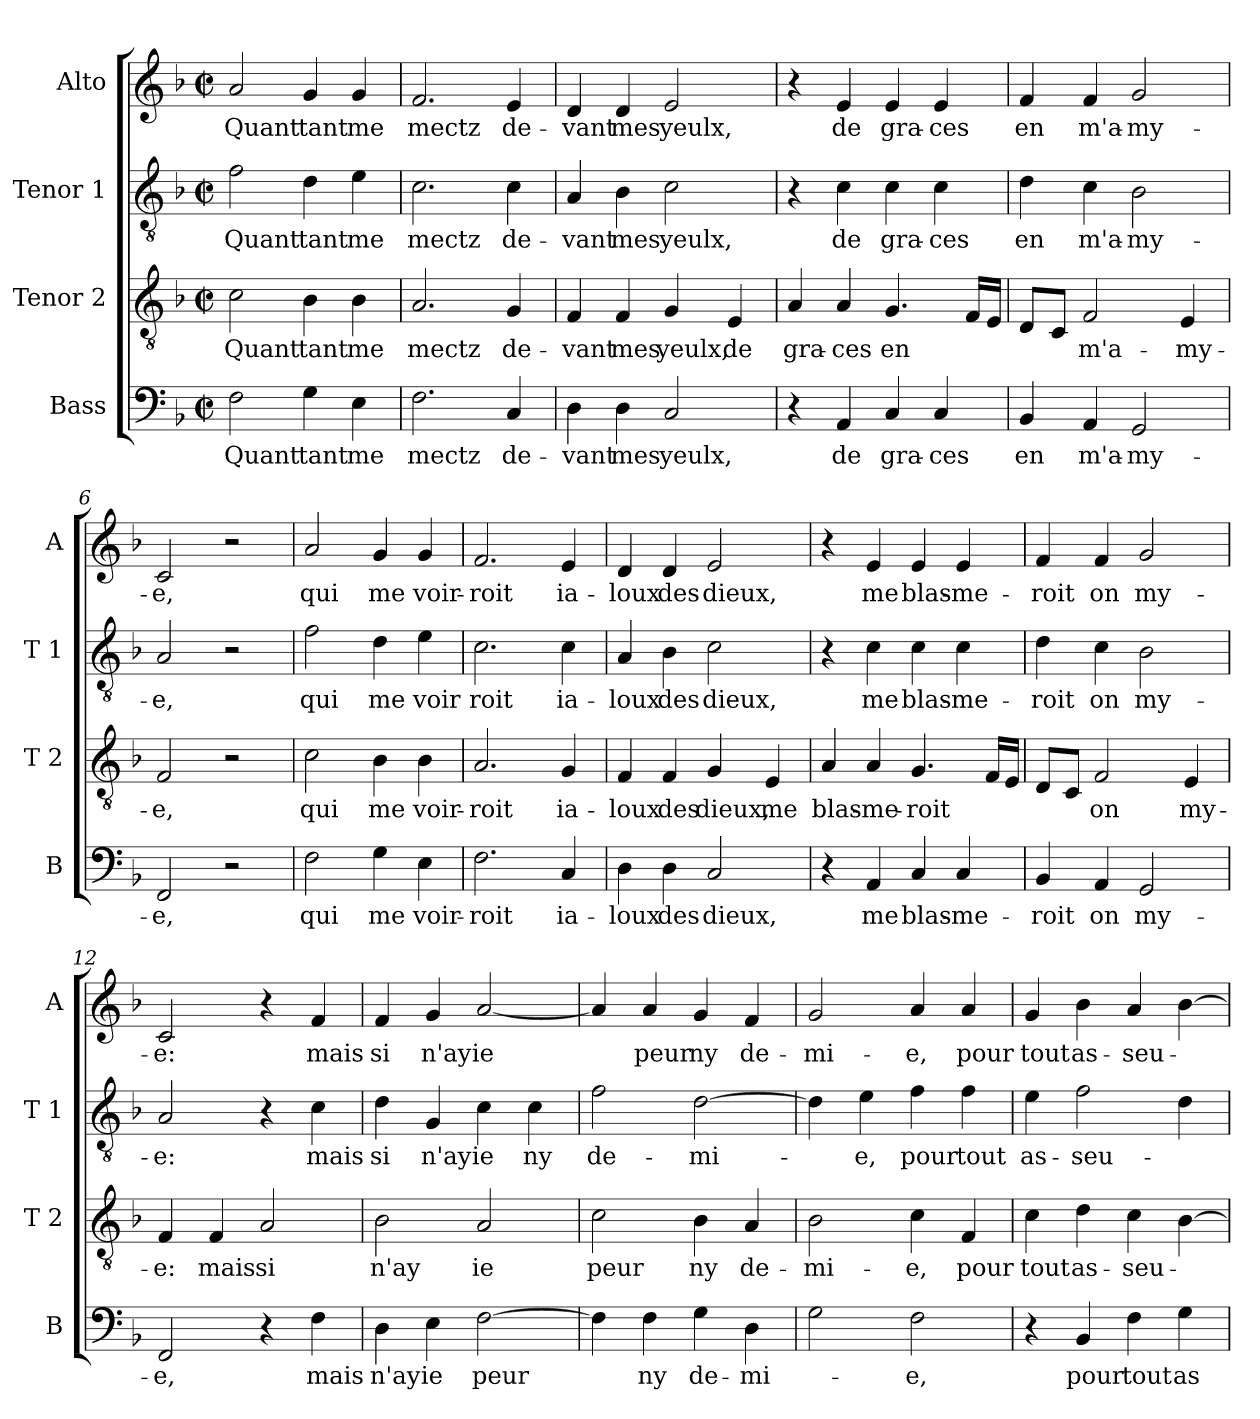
**kern	**text	**kern	**text	**kern	**text	**kern	**text
*part4	*part4	*part3	*part3	*part2	*part2	*part1	*part1
*staff4	*staff4	*staff3	*staff3	*staff2	*staff2	*staff1	*staff1
*I"Bass	*	*I"Tenor 2	*	*I"Tenor 1	*	*I"Alto	*
*I'B	*	*I'T 2	*	*I'T 1	*	*I'A	*
*clefF4	*	*clefGv2	*	*clefGv2	*	*clefG2	*
*k[b-]	*	*k[b-]	*	*k[b-]	*	*k[b-]	*
*F:	*	*F:	*	*F:	*	*F:	*
*M2/2	*	*M2/2	*	*M2/2	*	*M2/2	*
*met(c|)	*	*met(c|)	*	*met(c|)	*	*met(c|)	*
=1	=1	=1	=1	=1	=1	=1	=1
!	!LO:LY:b	!	!LO:LY:b	!	!LO:LY:b	!	!LO:LY:b
2F\	Quant	2c\	Quant	2f\	Quant	2a/	Quant
!	!LO:LY:b	!	!LO:LY:b	!	!LO:LY:b	!	!LO:LY:b
4G\	tant	4B-\	tant	4d\	tant	4g/	tant
!	!LO:LY:b	!	!LO:LY:b	!	!LO:LY:b	!	!LO:LY:b
4E\	me	4B-\	me	4e\	me	4g/	me
=2	=2	=2	=2	=2	=2	=2	=2
!	!LO:LY:b	!	!LO:LY:b	!	!LO:LY:b	!	!LO:LY:b
2.F\	mectz	2.A/	mectz	2.c\	mectz	2.f/	mectz
!	!LO:LY:b	!	!LO:LY:b	!	!LO:LY:b	!	!LO:LY:b
4C/	de-	4G/	de-	4c\	de-	4e/	de-
=3	=3	=3	=3	=3	=3	=3	=3
!	!LO:LY:b	!	!LO:LY:b	!	!LO:LY:b	!	!LO:LY:b
4D\	-vant	4F/	-vant	4A/	-vant	4d/	-vant
!	!LO:LY:b	!	!LO:LY:b	!	!LO:LY:b	!	!LO:LY:b
4D\	mes	4F/	mes	4B-\	mes	4d/	mes
!	!LO:LY:b	!	!LO:LY:b	!	!LO:LY:b	!	!LO:LY:b
2C/	yeulx,	4G/	yeulx,	2c\	yeulx,	2e/	yeulx,
!	!	!	!LO:LY:b	!	!	!	!
.	.	4E/	de	.	.	.	.
=4	=4	=4	=4	=4	=4	=4	=4
!	!	!	!LO:LY:b	!	!	!	!
4r	.	4A/	gra-	4r	.	4r	.
!	!LO:LY:b	!	!LO:LY:b	!	!LO:LY:b	!	!LO:LY:b
4AA/	de	4A/	-ces	4c\	de	4e/	de
!	!LO:LY:b	!	!LO:LY:b	!	!LO:LY:b	!	!LO:LY:b
4C/	gra-	4.G/	en	4c\	gra-	4e/	gra-
!	!LO:LY:b	!	!	!	!LO:LY:b	!	!LO:LY:b
4C/	-ces	.	.	4c\	-ces	4e/	-ces
.	.	16F/LL	.	.	.	.	.
.	.	16E/JJ	.	.	.	.	.
=5	=5	=5	=5	=5	=5	=5	=5
!	!LO:LY:b	!	!	!	!LO:LY:b	!	!LO:LY:b
4BB-/	en	8D/L	.	4d\	en	4f/	en
.	.	8C/J	.	.	.	.	.
!	!LO:LY:b	!	!LO:LY:b	!	!LO:LY:b	!	!LO:LY:b
4AA/	m'a-	2F/	m'a-	4c\	m'a-	4f/	m'a-
!	!LO:LY:b	!	!	!	!LO:LY:b	!	!LO:LY:b
2GG/	-my-	.	.	2B-\	-my-	2g/	-my-
!	!	!	!LO:LY:b	!	!	!	!
.	.	4E/	-my-	.	.	.	.
!!LO:LB:g=z
=6	=6	=6	=6	=6	=6	=6	=6
!	!LO:LY:b	!	!LO:LY:b	!	!LO:LY:b	!	!LO:LY:b
2FF/	-e,	2F/	-e,	2A/	-e,	2c/	-e,
2r	.	2r	.	2r	.	2r	.
=7	=7	=7	=7	=7	=7	=7	=7
!	!LO:LY:b	!	!LO:LY:b	!	!LO:LY:b	!	!LO:LY:b
2F\	qui	2c\	qui	2f\	qui	2a/	qui
!	!LO:LY:b	!	!LO:LY:b	!	!LO:LY:b	!	!LO:LY:b
4G\	me	4B-\	me	4d\	me	4g/	me
!	!LO:LY:b	!	!LO:LY:b	!	!LO:LY:b	!	!LO:LY:b
4E\	voir-	4B-\	voir-	4e\	voir	4g/	voir-
=8	=8	=8	=8	=8	=8	=8	=8
!	!LO:LY:b	!	!LO:LY:b	!	!LO:LY:b	!	!LO:LY:b
2.F\	-roit	2.A/	-roit	2.c\	roit	2.f/	-roit
!	!LO:LY:b	!	!LO:LY:b	!	!LO:LY:b	!	!LO:LY:b
4C/	ia-	4G/	ia-	4c\	ia-	4e/	ia-
=9	=9	=9	=9	=9	=9	=9	=9
!	!LO:LY:b	!	!LO:LY:b	!	!LO:LY:b	!	!LO:LY:b
4D\	-loux	4F/	-loux	4A/	-loux	4d/	-loux
!	!LO:LY:b	!	!LO:LY:b	!	!LO:LY:b	!	!LO:LY:b
4D\	des	4F/	des	4B-\	des	4d/	des
!	!LO:LY:b	!	!LO:LY:b	!	!LO:LY:b	!	!LO:LY:b
2C/	dieux,	4G/	dieux,	2c\	dieux,	2e/	dieux,
!	!	!	!LO:LY:b	!	!	!	!
.	.	4E/	me	.	.	.	.
=10	=10	=10	=10	=10	=10	=10	=10
!	!	!	!LO:LY:b	!	!	!	!
4r	.	4A/	blas-	4r	.	4r	.
!	!LO:LY:b	!	!LO:LY:b	!	!LO:LY:b	!	!LO:LY:b
4AA/	me	4A/	-me-	4c\	me	4e/	me
!	!LO:LY:b	!	!LO:LY:b	!	!LO:LY:b	!	!LO:LY:b
4C/	blas-	4.G/	-roit	4c\	blas-	4e/	blas-
!	!LO:LY:b	!	!	!	!LO:LY:b	!	!LO:LY:b
4C/	-me-	.	.	4c\	-me-	4e/	-me-
.	.	16F/LL	.	.	.	.	.
.	.	16E/JJ	.	.	.	.	.
!!LO:LB:g=z
=11	=11	=11	=11	=11	=11	=11	=11
!	!LO:LY:b	!	!	!	!LO:LY:b	!	!LO:LY:b
4BB-/	-roit	8D/L	.	4d\	-roit	4f/	-roit
.	.	8C/J	.	.	.	.	.
!	!LO:LY:b	!	!LO:LY:b	!	!LO:LY:b	!	!LO:LY:b
4AA/	on	2F/	on	4c\	on	4f/	on
!	!LO:LY:b	!	!	!	!LO:LY:b	!	!LO:LY:b
2GG/	my-	.	.	2B-\	my-	2g/	my-
!	!	!	!LO:LY:b	!	!	!	!
.	.	4E/	my-	.	.	.	.
=12	=12	=12	=12	=12	=12	=12	=12
!	!LO:LY:b	!	!LO:LY:b	!	!LO:LY:b	!	!LO:LY:b
2FF/	-e,	4F/	-e:	2A/	-e:	2c/	-e:
!	!	!	!LO:LY:b	!	!	!	!
.	.	4F/	mais	.	.	.	.
!	!	!	!LO:LY:b	!	!	!	!
4r	.	2A/	si	4r	.	4r	.
!	!LO:LY:b	!	!	!	!LO:LY:b	!	!LO:LY:b
4F\	mais	.	.	4c\	mais	4f/	mais
=13	=13	=13	=13	=13	=13	=13	=13
!	!LO:LY:b	!	!LO:LY:b	!	!LO:LY:b	!	!LO:LY:b
4D\	n'ay	2B-\	n'ay	4d\	si	4f/	si
!	!LO:LY:b	!	!	!	!LO:LY:b	!	!LO:LY:b
4E\	ie	.	.	4G/	n'ay	4g/	n'ay
!	!LO:LY:b	!	!LO:LY:b	!	!LO:LY:b	!	!LO:LY:b
[2F\	peur	2A/	ie	4c\	ie	[2a/	ie
!	!	!	!	!	!LO:LY:b	!	!
.	.	.	.	4c\	ny	.	.
=14	=14	=14	=14	=14	=14	=14	=14
!	!	!	!LO:LY:b	!	!LO:LY:b	!	!
4F\]	.	2c\	peur	2f\	de-	4a/]	.
!	!LO:LY:b	!	!	!	!	!	!LO:LY:b
4F\	ny	.	.	.	.	4a/	peur
!	!LO:LY:b	!	!LO:LY:b	!	!LO:LY:b	!	!LO:LY:b
4G\	de-	4B-\	ny	[2d\	-mi-	4g/	ny
!	!LO:LY:b	!	!LO:LY:b	!	!	!	!LO:LY:b
4D\	-mi-	4A/	de-	.	.	4f/	de-
=15	=15	=15	=15	=15	=15	=15	=15
!	!	!	!LO:LY:b	!	!	!	!LO:LY:b
2G\	.	2B-\	-mi-	4d\]	.	2g/	-mi-
!	!	!	!	!	!LO:LY:b	!	!
.	.	.	.	4e\	-e,	.	.
!	!LO:LY:b	!	!LO:LY:b	!	!LO:LY:b	!	!LO:LY:b
2F\	-e,	4c\	-e,	4f\	pour	4a/	-e,
!	!	!	!LO:LY:b	!	!LO:LY:b	!	!LO:LY:b
.	.	4F/	pour	4f\	tout	4a/	pour
!!LO:PB:g=z
=16	=16	=16	=16	=16	=16	=16	=16
!	!	!	!LO:LY:b	!	!LO:LY:b	!	!LO:LY:b
4r	.	4c\	tout	4e\	as-	4g/	tout
!	!LO:LY:b	!	!LO:LY:b	!	!LO:LY:b	!	!LO:LY:b
4BB-/	pour	4d\	as-	2f\	-seu-	4b-\	as-
!	!LO:LY:b	!	!LO:LY:b	!	!	!	!LO:LY:b
4F\	tout	4c\	-seu-	.	.	4a/	-seu-
!	!LO:LY:b	!	!	!	!	!	!
4G\	as-	[4B-\	.	4d\	.	[4b-\	.
=	=	=	=	=	=	=	=
*-	*-	*-	*-	*-	*-	*-	*-
